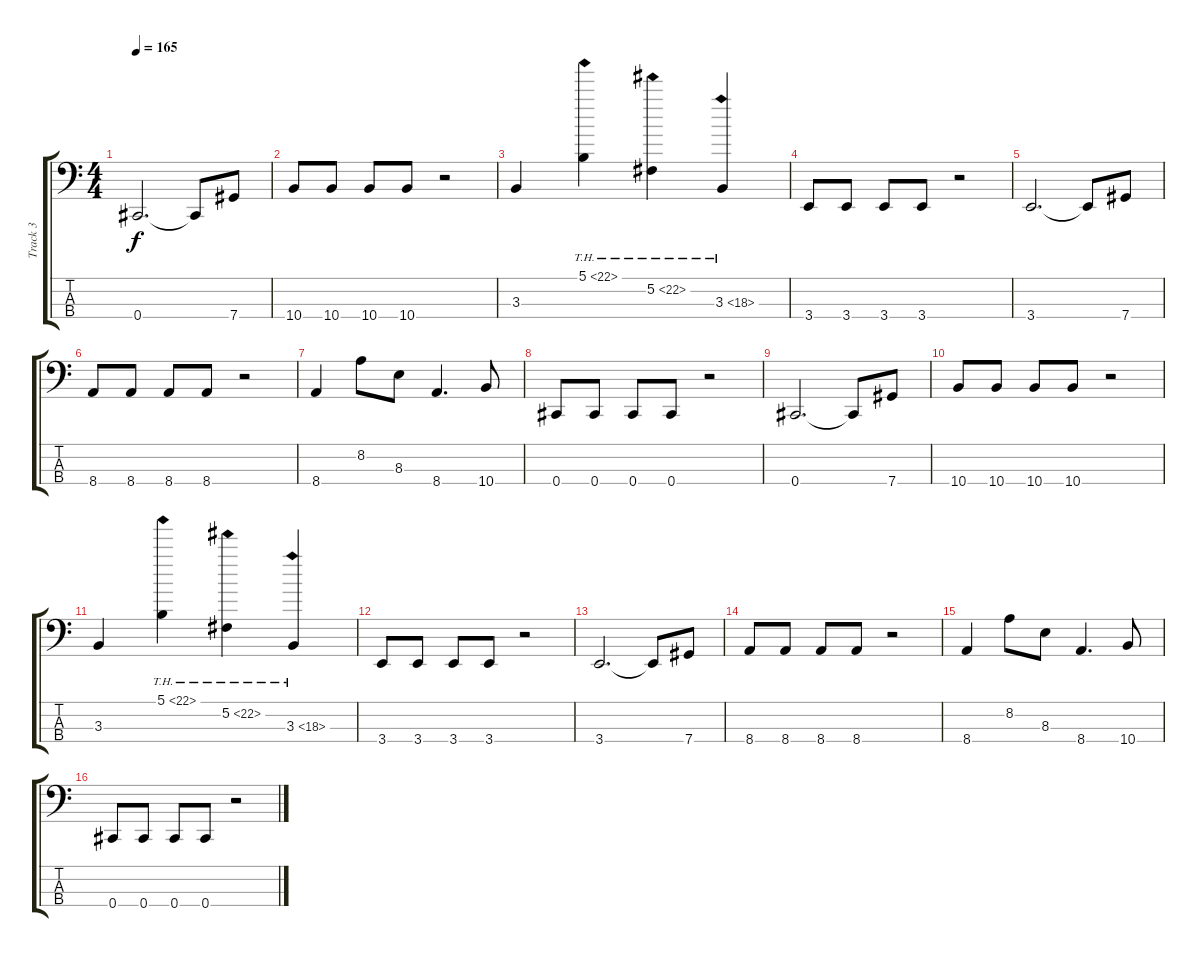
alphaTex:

\track ("Track 3" "Track 3") {instrument electricbassfinger}
\staff {score tabs}
\tuning (Gb2 Db2 Ab1 Db1) {hide}
\ts (4 4)
\tempo 165
\clef f4
\ks c
0.4.2{d dy f} 0.4{t}.8 7.4.8 |
10.4.8 10.4.8 10.4.8 10.4.8 r.2 |
3.3.4 5.1{th 17}.4 5.2{th 17}.4 3.3{th 15}.4 |
3.4.8 3.4.8 3.4.8 3.4.8 r.2 |
3.4.2{d} 3.4{t}.8 7.4.8 |
8.4.8 8.4.8 8.4.8 8.4.8 r.2 |
8.4.4 8.2.8 8.3.8 8.4.4{d} 10.4.8 |
0.4.8 0.4.8 0.4.8 0.4.8 r.2 |
0.4.2{d} 0.4{t}.8 7.4.8 |
10.4.8 10.4.8 10.4.8 10.4.8 r.2 |
3.3.4 5.1{th 17}.4 5.2{th 17}.4 3.3{th 15}.4 |
3.4.8 3.4.8 3.4.8 3.4.8 r.2 |
3.4.2{d} 3.4{t}.8 7.4.8 |
8.4.8 8.4.8 8.4.8 8.4.8 r.2 |
8.4.4 8.2.8 8.3.8 8.4.4{d} 10.4.8 |
0.4.8 0.4.8 0.4.8 0.4.8 r.2
